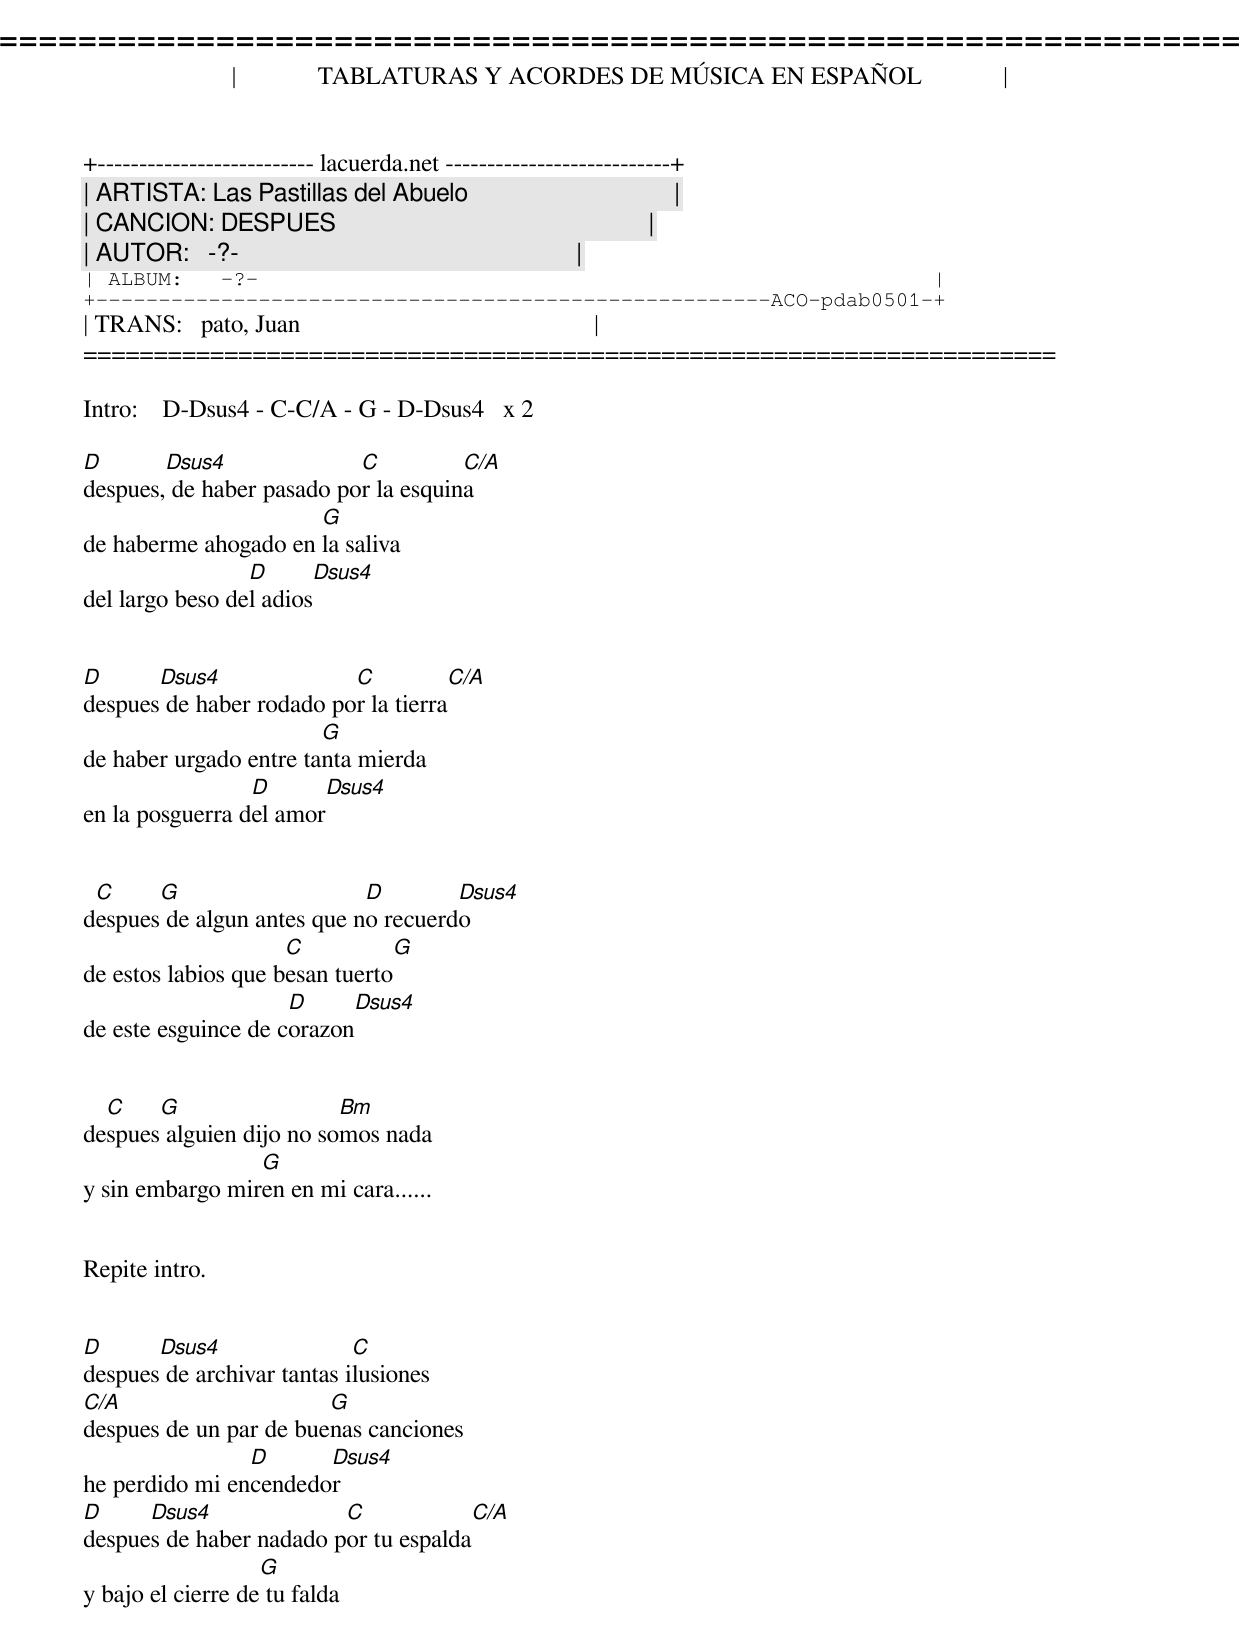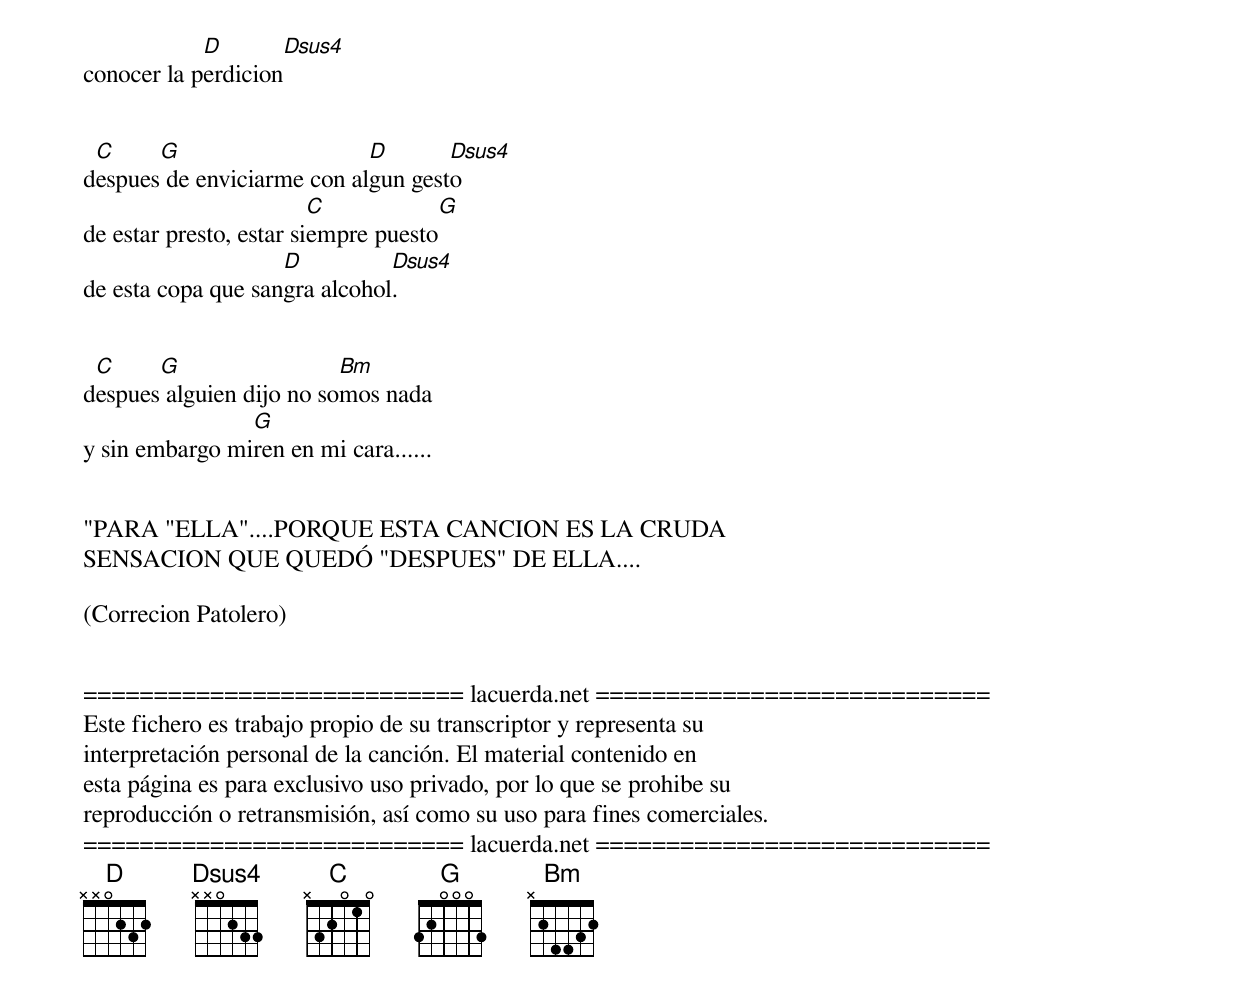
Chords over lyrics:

=====================================================================
|             TABLATURAS Y ACORDES DE MÚSICA EN ESPAÑOL             |
+-------------------------- lacuerda.net ---------------------------+
| ARTISTA: Las Pastillas del Abuelo                                 |
| CANCION: DESPUES                                                  |
| AUTOR:   -?-                                                      |
| ALBUM:   -?-                                                      |
+------------------------------------------------------ACO-pdab0501-+
| TRANS:   pato, Juan                                               |
=====================================================================

Intro:    D-Dsus4 - C-C/A - G - D-Dsus4   x 2

D       Dsus4              C          C/A
despues, de haber pasado por la esquina
                      G
de haberme ahogado en la saliva
                 D      Dsus4
del largo beso del adios


D      Dsus4              C          C/A
despues de haber rodado por la tierra
                        G
de haber urgado entre tanta mierda
                 D      Dsus4
en la posguerra del amor


 C     G                    D        Dsus4
despues de algun antes que no recuerdo
                     C          G
de estos labios que besan tuerto
                     D     Dsus4
de este esguince de corazon


  C    G                  Bm
despues alguien dijo no somos nada
                 G
y sin embargo miren en mi cara......


Repite intro.


D      Dsus4                C
despues de archivar tantas ilusiones
C/A                     G
despues de un par de buenas canciones
                D      Dsus4
he perdido mi encendedor
D     Dsus4              C            C/A
despues de haber nadado por tu espalda
                   G
y bajo el cierre de tu falda
            D       Dsus4
conocer la perdicion


 C     G                    D       Dsus4
despues de enviciarme con algun gesto
                         C           G
de estar presto, estar siempre puesto
                    D          Dsus4
de esta copa que sangra alcohol.


 C     G                  Bm
despues alguien dijo no somos nada
                G
y sin embargo miren en mi cara......


"PARA "ELLA"....PORQUE ESTA CANCION ES LA CRUDA
SENSACION QUE QUEDÓ "DESPUES" DE ELLA....

(Correcion Patolero)


=========================== lacuerda.net ============================
Este fichero es trabajo propio de su transcriptor y representa su
interpretación personal de la canción. El material contenido en
esta página es para exclusivo uso privado, por lo que se prohibe su
reproducción o retransmisión, así como su uso para fines comerciales.
=========================== lacuerda.net ============================
